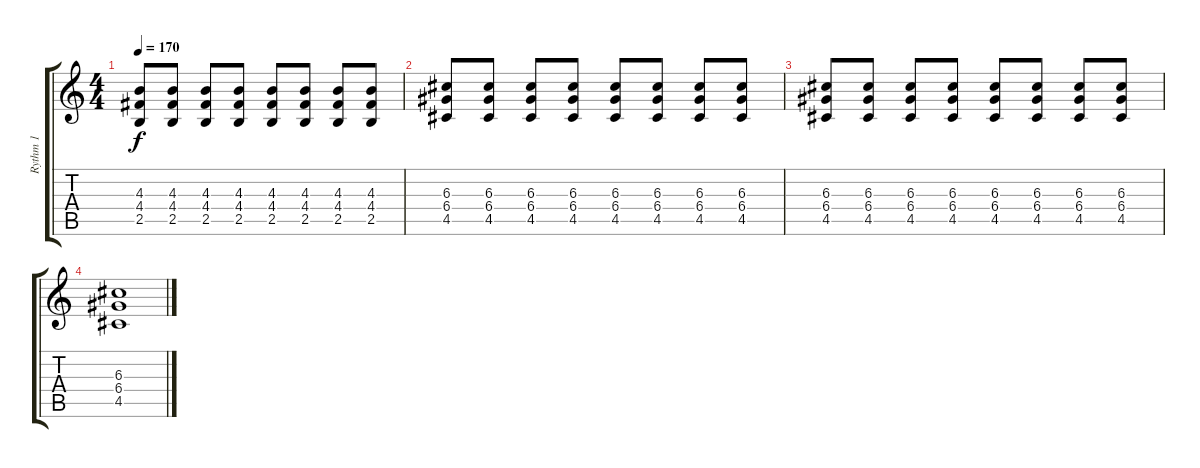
\track ("Rythm 1" "Rythm 1") {instrument distortionguitar}
\staff {score tabs}
\tuning (E4 B3 G3 D3 A2 E2) {hide}
\ts (4 4)
\tempo 170
\clef g2
\ks c
(4.3 4.4 2.5).8{dy f} (4.3 4.4 2.5).8 (4.3 4.4 2.5).8 (4.3 4.4 2.5).8 (4.3 4.4 2.5).8 (4.3 4.4 2.5).8 (4.3 4.4 2.5).8 (4.3 4.4 2.5).8 |
(6.3 6.4 4.5).8 (6.3 6.4 4.5).8 (6.3 6.4 4.5).8 (6.3 6.4 4.5).8 (6.3 6.4 4.5).8 (6.3 6.4 4.5).8 (6.3 6.4 4.5).8 (6.3 6.4 4.5).8 |
(6.3 6.4 4.5).8 (6.3 6.4 4.5).8 (6.3 6.4 4.5).8 (6.3 6.4 4.5).8 (6.3 6.4 4.5).8 (6.3 6.4 4.5).8 (6.3 6.4 4.5).8 (6.3 6.4 4.5).8 |
(6.3 6.4 4.5).1
